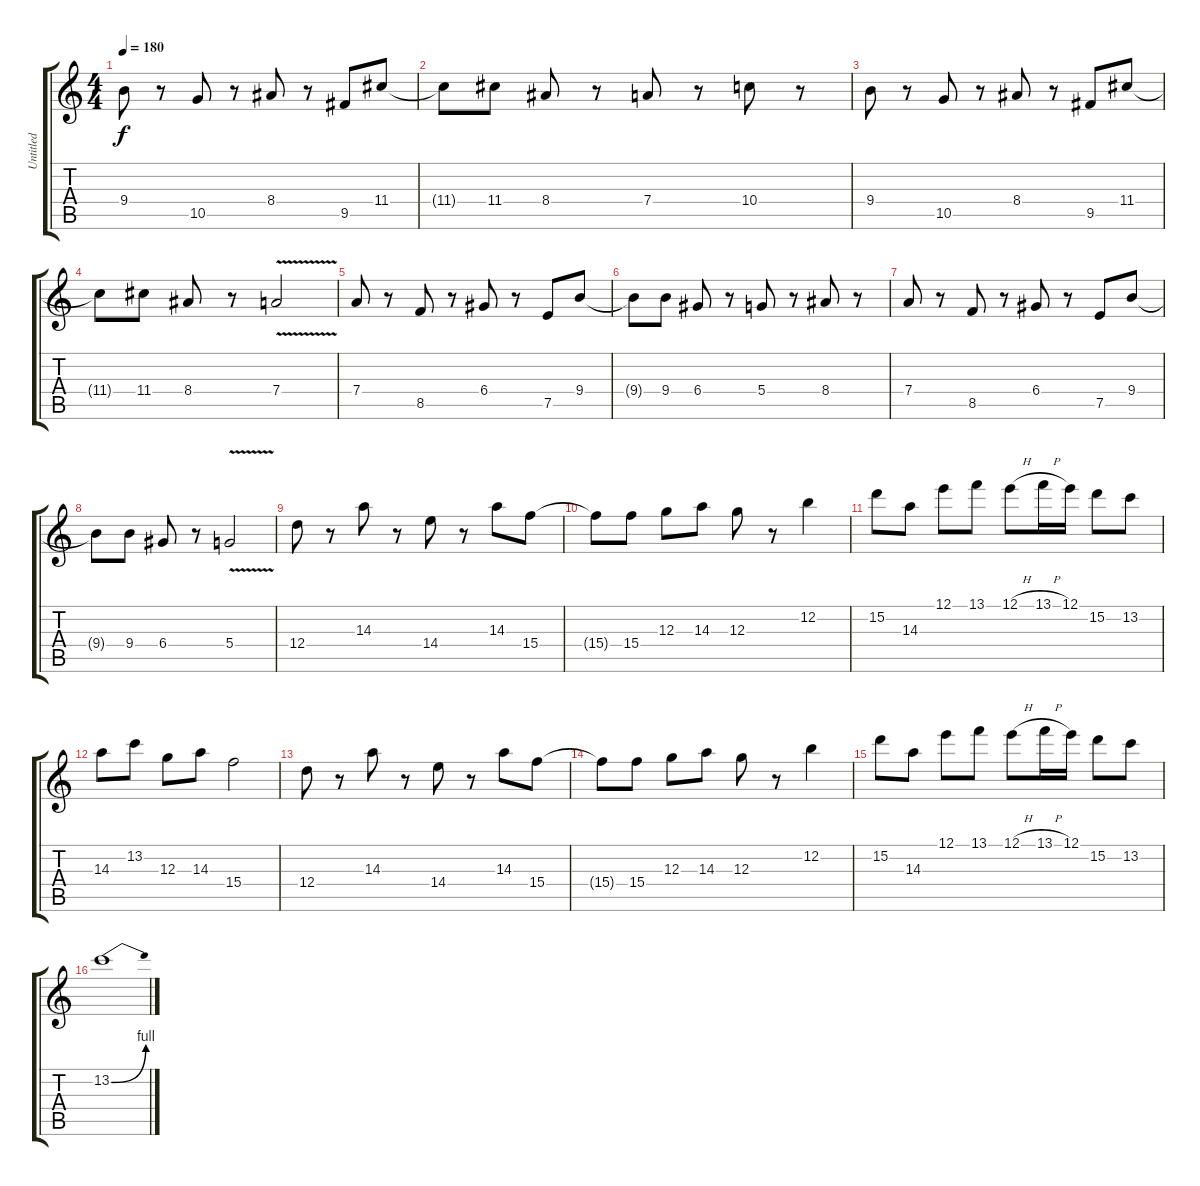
\track ("Untitled" "Untitled") {solo instrument distortionguitar}
\staff {score tabs}
\tuning (E4 B3 G3 D3 A2 E2) {hide}
\ts (4 4)
\tempo 180
\clef g2
\ks c
9.4.8{dy f} r.8 10.5.8 r.8 8.4.8 r.8 9.5.8 11.4.8 |
11.4{t}.8 11.4.8 8.4.8 r.8 7.4.8 r.8 10.4.8 r.8 |
9.4.8 r.8 10.5.8 r.8 8.4.8 r.8 9.5.8 11.4.8 |
11.4{t}.8 11.4.8 8.4.8 r.8 7.4{v}.2 |
7.4.8 r.8 8.5.8 r.8 6.4.8 r.8 7.5.8 9.4.8 |
9.4{t}.8 9.4.8 6.4.8 r.8 5.4.8 r.8 8.4.8 r.8 |
7.4.8 r.8 8.5.8 r.8 6.4.8 r.8 7.5.8 9.4.8 |
9.4{t}.8 9.4.8 6.4.8 r.8 5.4{v}.2 |
12.4.8 r.8 14.3.8 r.8 14.4.8 r.8 14.3.8 15.4.8 |
15.4{t}.8 15.4.8 12.3.8 14.3.8 12.3.8 r.8 12.2.4 |
15.2.8 14.3.8 12.1.8 13.1.8 12.1{h}.8 13.1{h}.16 12.1.16 15.2.8 13.2.8 |
14.3.8 13.2.8 12.3.8 14.3.8 15.4.2 |
12.4.8 r.8 14.3.8 r.8 14.4.8 r.8 14.3.8 15.4.8 |
15.4{t}.8 15.4.8 12.3.8 14.3.8 12.3.8 r.8 12.2.4 |
15.2.8 14.3.8 12.1.8 13.1.8 12.1{h}.8 13.1{h}.16 12.1.16 15.2.8 13.2.8 |
13.2{be (bend 0 0 60 4)}.1
